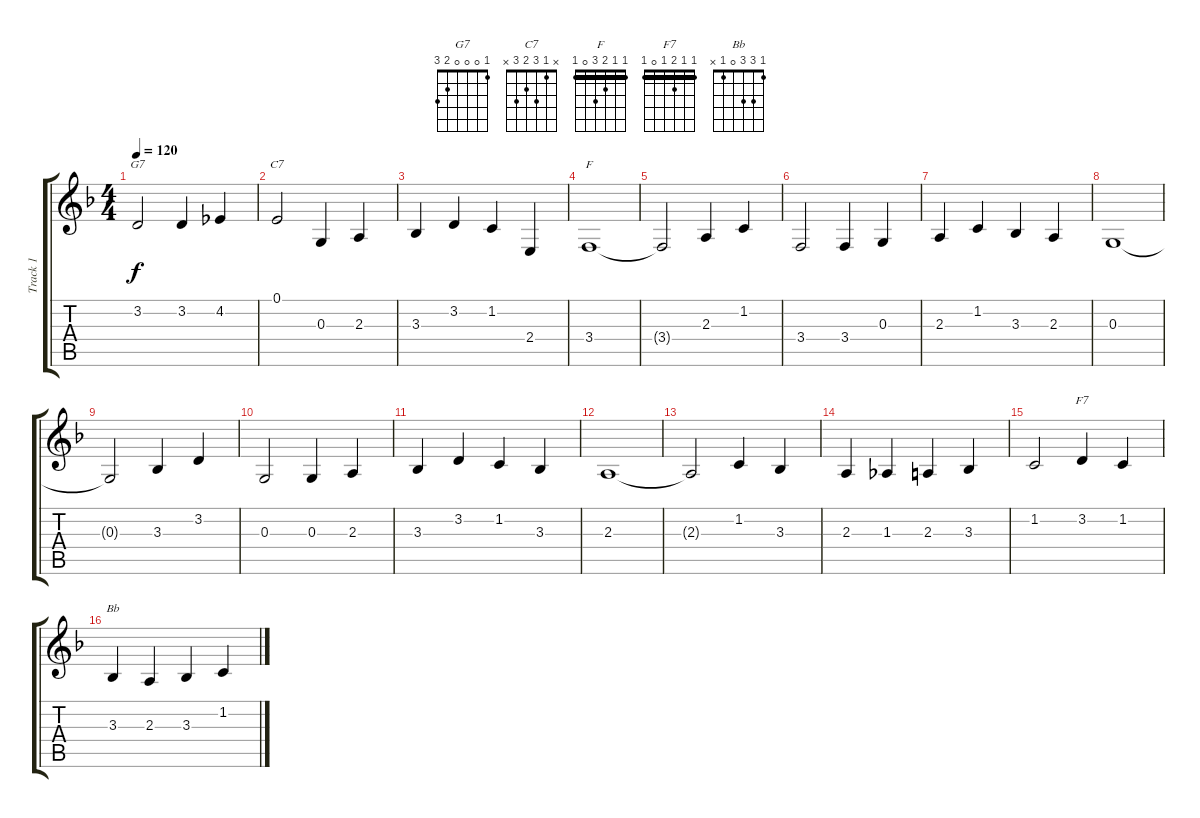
\track ("Track 1" "Track 1") {instrument brightacousticpiano}
\staff {score tabs}
\tuning (E4 B3 G3 D3 A2 E2) {hide}
\chord ("G7" 1 0 0 0 2 3)
\chord ("C7" x 1 3 2 3 x)
\chord ("F" 1 1 2 3 0 1) {barre 1}
\chord ("F7" 1 1 2 1 0 1) {barre 1}
\chord ("Bb" 1 3 3 0 1 x)
\ts (4 4)
\tempo 120
\clef g2
\ks dminor
3.2.2{ch "G7" dy f} 3.2.4 4.2.4 |
0.1.2{ch "C7"} 0.3.4 2.3.4 |
3.3.4 3.2.4 1.2.4 2.4.4 |
3.4.1{ch "F"} |
3.4{t}.2 2.3.4 1.2.4 |
3.4.2 3.4.4 0.3.4 |
2.3.4 1.2.4 3.3.4 2.3.4 |
0.3.1 |
0.3{t}.2 3.3.4 3.2.4 |
0.3.2 0.3.4 2.3.4 |
3.3.4 3.2.4 1.2.4 3.3.4 |
2.3.1 |
2.3{t}.2 1.2.4 3.3.4 |
2.3.4 1.3.4 2.3.4 3.3.4 |
1.2.2 3.2.4{ch "F7"} 1.2.4 |
3.3.4{ch "Bb"} 2.3.4 3.3.4 1.2.4
